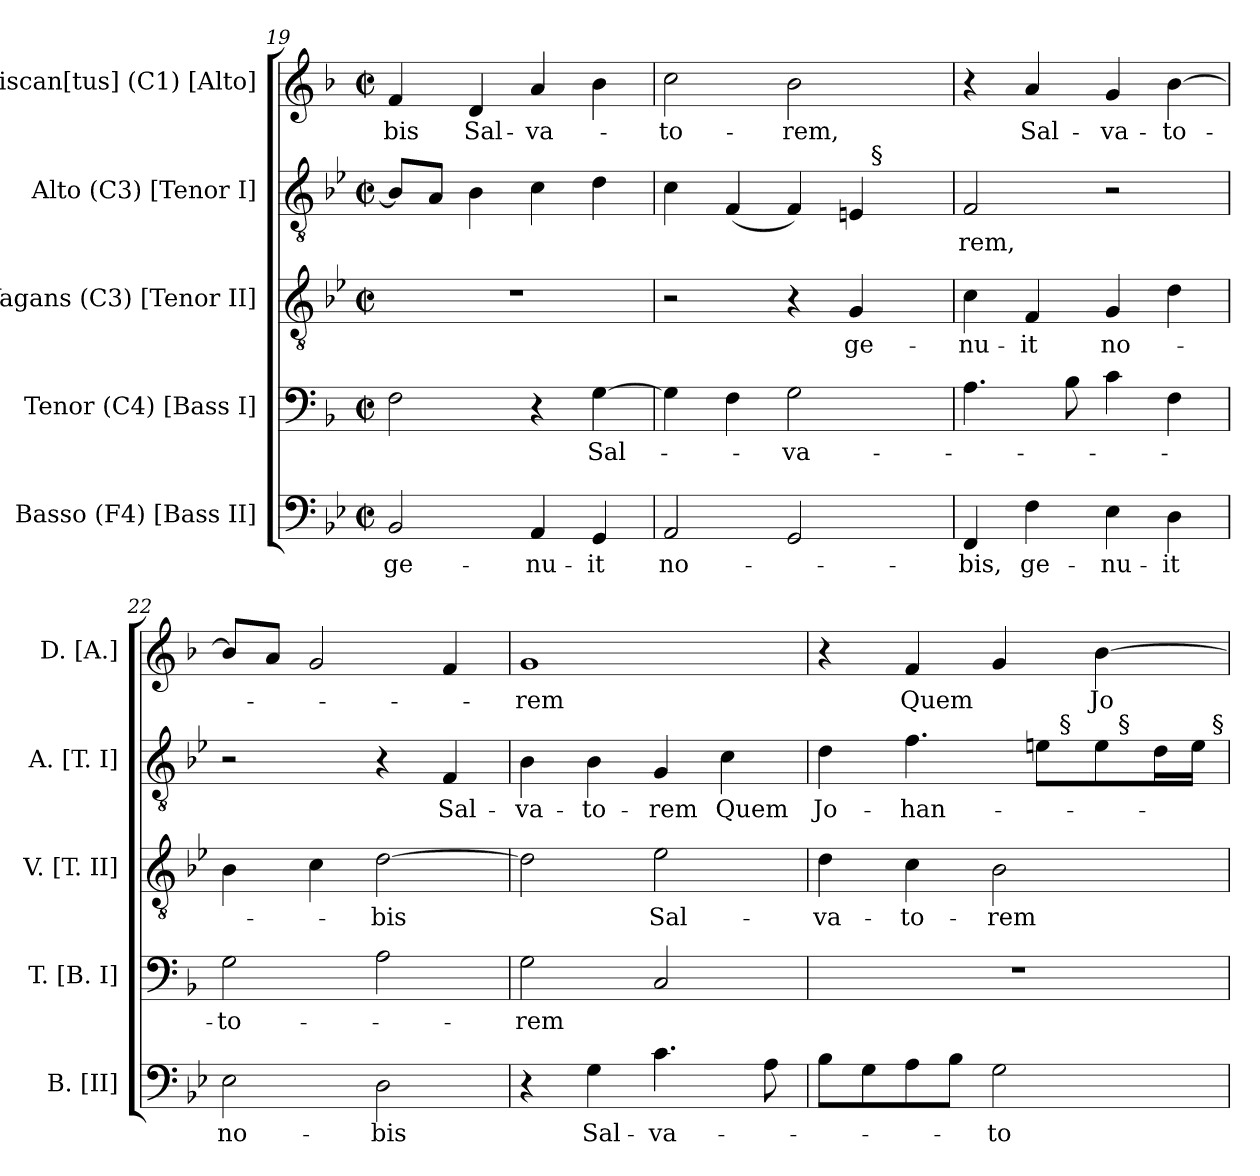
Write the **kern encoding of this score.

**kern	**text	**kern	**text	**kern	**text	**kern	**text	**kern	**text
*part5	*part5	*part4	*part4	*part3	*part3	*part2	*part2	*part1	*part1
*staff5	*staff5	*staff4	*staff4	*staff3	*staff3	*staff2	*staff2	*staff1	*staff1
*I"Basso (F4) [Bass II]	*	*I"Tenor (C4) [Bass I]	*	*I"Vagans (C3) [Tenor II]	*	*I"Alto (C3) [Tenor I]	*	*I"Discan[tus] (C1) [Alto]	*
*I'B. [II]	*	*I'T. [B. I]	*	*I'V. [T. II]	*	*I'A. [T. I]	*	*I'D. [A.]	*
!!LO:LB:g=z
*clefF4	*	*clefF4	*	*clefGv2	*	*clefGv2	*	*clefG2	*
*	*	*	*	*ITrd7c12	*	*ITrd7c12	*	*	*
*k[b-e-]	*	*k[b-]	*	*k[b-e-]	*	*k[b-e-]	*	*k[b-]	*
*B-:	*	*F:	*	*B-:	*	*B-:	*	*F:	*
*M2/2	*	*M2/2	*	*M2/2	*	*M2/2	*	*M2/2	*
*met(c|)	*	*met(c|)	*	*met(c|)	*	*met(c|)	*	*met(c|)	*
=19	=19	=19	=19	=19	=19	=19	=19	=19	=19
!	!LO:LY:b:color=#000000	!	!	!	!	!	!	!	!
!	!	!	!	!	!	!	!	!	!LO:LY:b:color=#000000
2BB-i/	ge-	2Fi\	.	1r	.	8BB-i/L]	.	4fi/	-bis
.	.	.	.	.	.	8AAi/J	.	.	.
!	!	!	!	!	!	!	!	!	!LO:LY:b:color=#000000
.	.	.	.	.	.	4BB-i\	.	4di/	Sal-
!	!LO:LY:b:color=#000000	!	!	!	!	!	!	!	!
!	!	!	!	!	!	!	!	!	!LO:LY:b:color=#000000
4AAi/	-nu-	4r	.	.	.	4Ci\	.	4ai/	-va-
!	!LO:LY:b:color=#000000	!	!	!	!	!	!	!	!
!	!	!	!LO:LY:b:color=#000000	!	!	!	!	!	!
4GGi/	-it	[>4Gi\	Sal-	.	.	4Di\	.	4b-i\	.
=20	=20	=20	=20	=20	=20	=20	=20	=20	=20
!	!LO:LY:b:color=#000000	!	!	!	!	!	!	!	!
!	!	!	!	!	!	!	!	!	!LO:LY:b:color=#000000
*	*	*	*	*	*	*^	*	*	*
2AAi/	no-	4Gi\]	.	2r	.	4Ci\	2ryy	.	2cci\	-to-
.	.	4Fi\	.	.	.	(4FFi/	.	.	.	.
!	!	!	!LO:LY:b:color=#000000	!	!	!	!	!	!	!
!	!	!	!	!	!	!	!	!	!	!LO:LY:b:color=#000000
2GGi/	.	2Gi\	-va-	4r	.	4FFi/)	4ryy	.	2b-i\	-rem,
!	!	!	!	!	!LO:LY:b:color=#000000	!	!	!	!	!
.	.	.	.	4GGi/	ge-	4EEi/	32ryy	.	.	.
.	.	.	.	.	.	.	256ryy	.	.	.
!	!	!	!	!	!	!	!LO:TX:a:t=§	!	!	!
.	.	.	.	.	.	.	8ryy	.	.	.
.	.	.	.	.	.	.	16ryy	.	.	.
.	.	.	.	.	.	.	64..ryy	.	.	.
*	*	*	*	*	*	*v	*v	*	*	*
=21	=21	=21	=21	=21	=21	=21	=21	=21	=21
*	*	*	*	*	*	*^	*	*	*
!	!LO:LY:b:color=#000000	!	!	!	!	!	!	!	!	!
*	*	*	*	*	*	*v	*v	*	*	*
*	*	*	*	*	*	*^	*	*	*
!	!	!	!	!	!LO:LY:b:color=#000000	!	!	!	!	!
*	*	*	*	*	*	*v	*v	*	*	*
*	*	*	*	*	*	*^	*	*	*
!	!	!	!	!	!	!	!	!LO:LY:b:color=#000000	!	!
*	*	*	*	*	*	*v	*v	*	*	*
4FFi/	-bis,	4.Ai\	.	4Ci\	-nu-	2FFi/	-rem,	4r	.
!	!LO:LY:b:color=#000000	!	!	!	!	!	!	!	!
!	!	!	!	!	!LO:LY:b:color=#000000	!	!	!	!
!	!	!	!	!	!	!	!	!	!LO:LY:b:color=#000000
4Fi\	ge-	.	.	4FFi/	-it	.	.	4ai/	Sal-
.	.	8B-i\	.	.	.	.	.	.	.
!	!LO:LY:b:color=#000000	!	!	!	!	!	!	!	!
!	!	!	!	!	!LO:LY:b:color=#000000	!	!	!	!
!	!	!	!	!	!	!	!	!	!LO:LY:b:color=#000000
4E-i\	-nu-	4ci\	.	4GGi/	no-	2r	.	4gi/	-va-
!	!LO:LY:b:color=#000000	!	!	!	!	!	!	!	!
!	!	!	!	!	!	!	!	!	!LO:LY:b:color=#000000
4Di\	-it	4Fi\	.	4Di\	.	.	.	[>4b-i\	-to-
=22	=22	=22	=22	=22	=22	=22	=22	=22	=22
!	!LO:LY:b:color=#000000	!	!	!	!	!	!	!	!
!	!	!	!LO:LY:b:color=#000000	!	!	!	!	!	!
2E-i\	no-	2Gi\	-to-	4BB-i\	.	2r	.	8b-i/L]	.
.	.	.	.	.	.	.	.	8ai/J	.
.	.	.	.	4Ci\	.	.	.	2gi/	.
!	!LO:LY:b:color=#000000	!	!	!	!	!	!	!	!
!	!	!	!	!	!LO:LY:b:color=#000000	!	!	!	!
2Di\	-bis	2Ai\	.	[>2Di\	-bis	4r	.	.	.
!	!	!	!	!	!	!	!LO:LY:b:color=#000000	!	!
.	.	.	.	.	.	4FFi/	Sal-	4fi/	.
=23	=23	=23	=23	=23	=23	=23	=23	=23	=23
!	!	!	!LO:LY:b:color=#000000	!	!	!	!	!	!
!	!	!	!	!	!	!	!LO:LY:b:color=#000000	!	!
!	!	!	!	!	!	!	!	!	!LO:LY:b:color=#000000
4r	.	2Gi\	-rem	2Di\]	.	4BB-i\	-va-	1gi	-rem
!	!LO:LY:b:color=#000000	!	!	!	!	!	!	!	!
!	!	!	!	!	!	!	!LO:LY:b:color=#000000	!	!
4Gi\	Sal-	.	.	.	.	4BB-i\	-to-	.	.
!	!LO:LY:b:color=#000000	!	!	!	!	!	!	!	!
!	!	!	!	!	!LO:LY:b:color=#000000	!	!	!	!
!	!	!	!	!	!	!	!LO:LY:b:color=#000000	!	!
4.ci\	-va-	2Ci/	.	2E-i\	Sal-	4GGi/	-rem	.	.
!	!	!	!	!	!	!	!LO:LY:b:color=#000000	!	!
.	.	.	.	.	.	4Ci\	Quem	.	.
8Ai\	.	.	.	.	.	.	.	.	.
!!LO:PB:g=z
=24	=24	=24	=24	=24	=24	=24	=24	=24	=24
!	!	!	!	!	!LO:LY:b:color=#000000	!	!	!	!
!	!	!	!	!	!	!	!LO:LY:b:color=#000000	!	!
*	*	*	*	*	*	*^	*	*	*
*	*	*	*	*	*	*	*^	*	*	*
8B-i\L	.	1r	.	4Di\	-va-	4Di\	2ryy	2ryy	Jo-	4r	.
8Gi\	.	.	.	.	.	.	.	.	.	.	.
!	!	!	!	!	!LO:LY:b:color=#000000	!	!	!	!	!	!
!	!	!	!	!	!	!	!	!	!LO:LY:b:color=#000000	!	!
!	!	!	!	!	!	!	!	!	!	!	!LO:LY:b:color=#000000
8Ai\	.	.	.	4Ci\	-to-	4.Fi\	.	.	-han-	4fi/	Quem
8B-i\J	.	.	.	.	.	.	.	.	.	.	.
!	!LO:LY:b:color=#000000	!	!	!	!	!	!	!	!	!	!
!	!	!	!	!	!LO:LY:b:color=#000000	!	!	!	!	!	!
2Gi\	-to-	.	.	2BB-i\	-rem	.	8ryy	4ryy	.	4gi/	.
.	.	.	.	.	.	8Ei\L	32ryy	.	.	.	.
.	.	.	.	.	.	.	256ryy	.	.	.	.
!	!	!	!	!	!	!	!LO:TX:a:t=§	!	!	!	!
.	.	.	.	.	.	.	4ryy	.	.	.	.
!	!	!	!	!	!	!	!	!	!	!	!LO:LY:b:color=#000000
.	.	.	.	.	.	8Ei\	.	32ryy	.	[>4b-i\	Jo-
.	.	.	.	.	.	.	.	256ryy	.	.	.
!	!	!	!	!	!	!	!	!LO:TX:a:t=§	!	!	!
.	.	.	.	.	.	.	.	8ryy	.	.	.
.	.	.	.	.	.	16Di\L	.	.	.	.	.
.	.	.	.	.	.	.	16ryy	16ryy	.	.	.
.	.	.	.	.	.	16Ei\JJ	.	.	.	.	.
!	!	!	!	!	!	!	!LO:TX:a:t=§	!	!	!	!
.	.	.	.	.	.	.	64..ryy	64..ryy	.	.	.
*	*	*	*	*	*	*v	*v	*v	*	*	*
=	=	=	=	=	=	=	=	=	=
*-	*-	*-	*-	*-	*-	*-	*-	*-	*-
